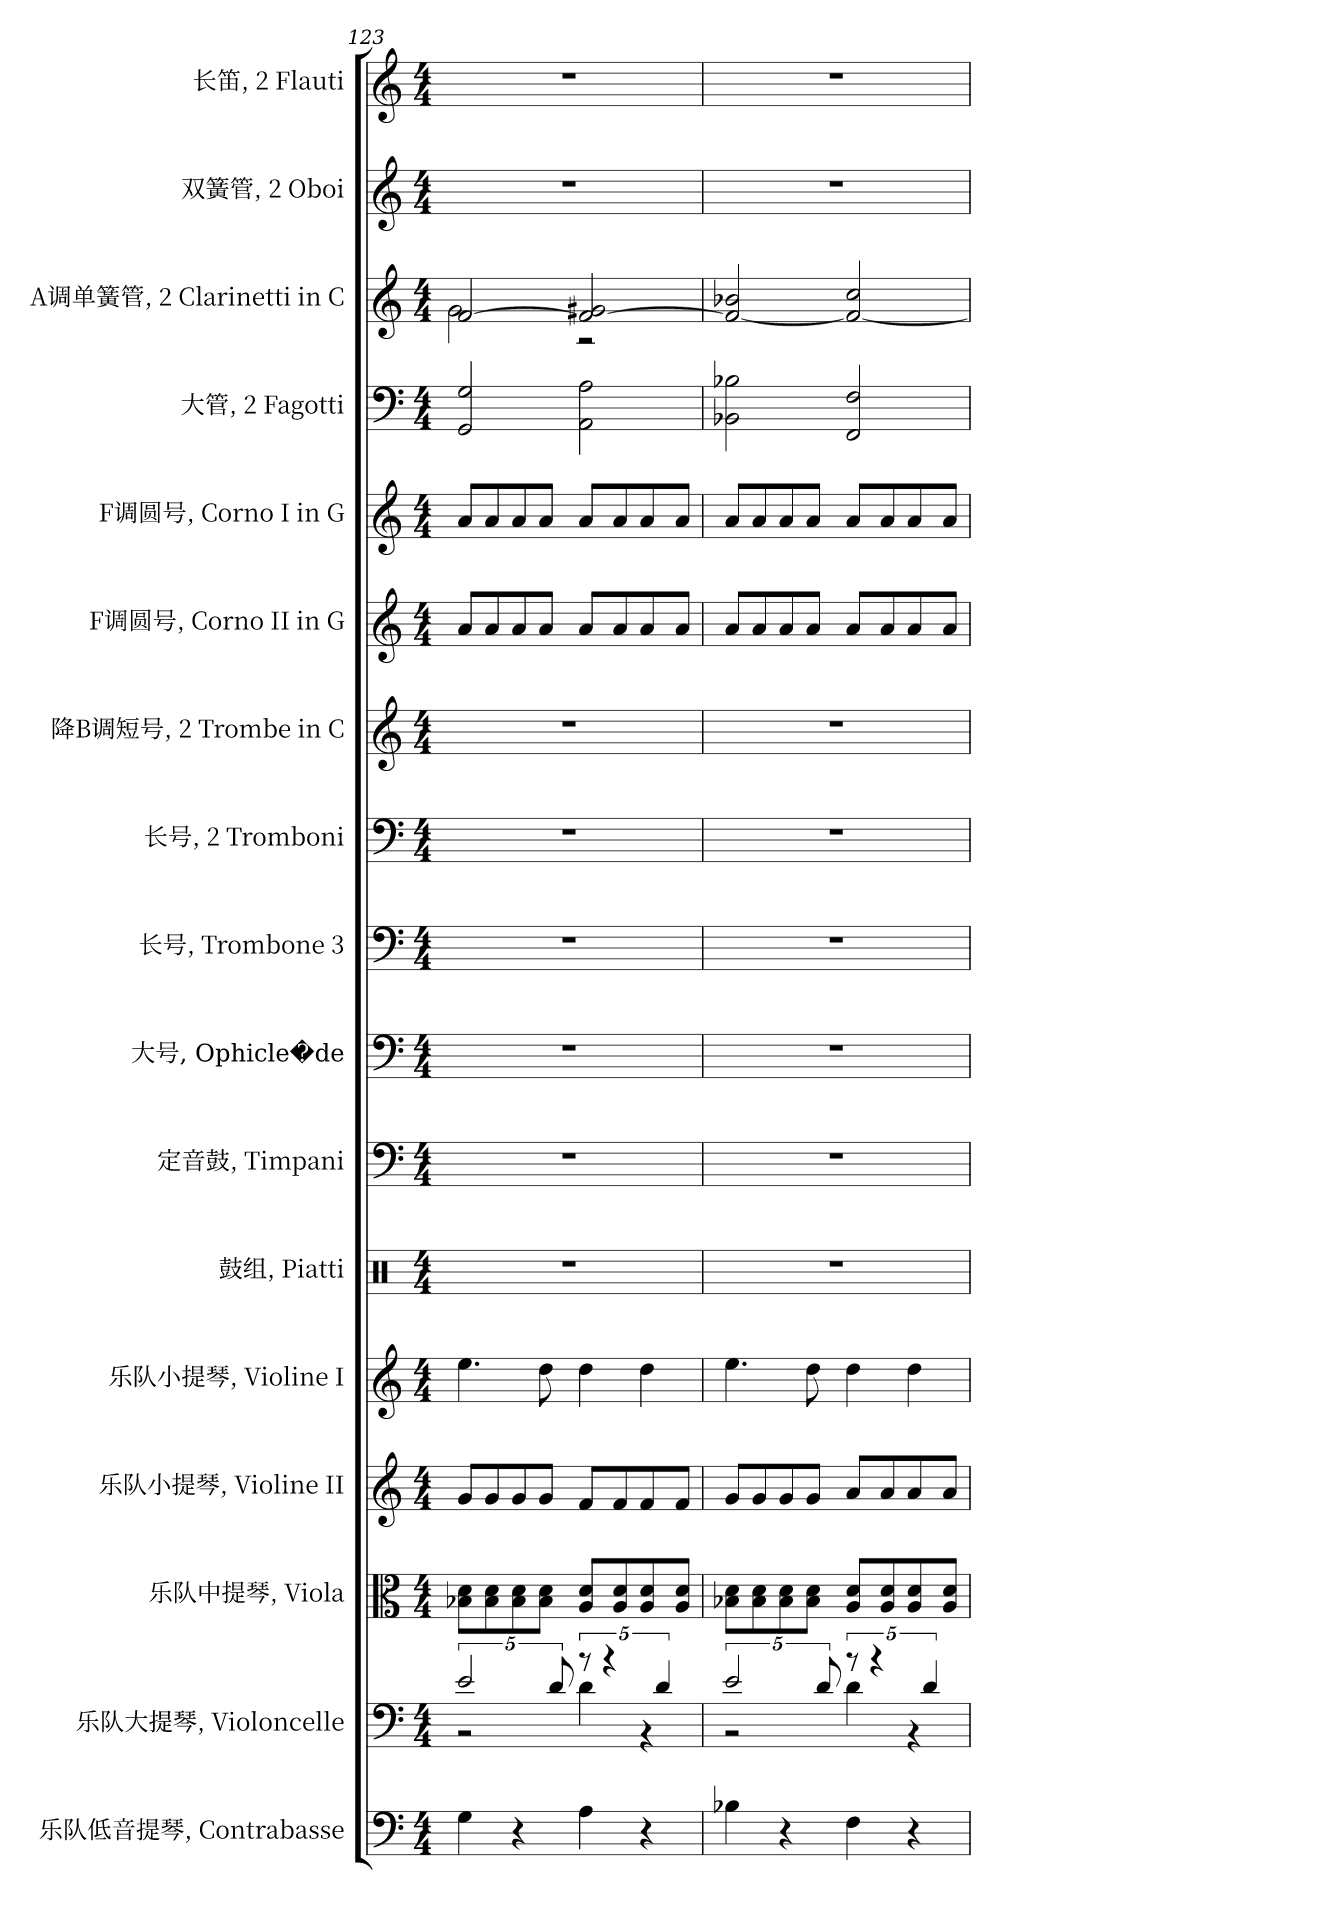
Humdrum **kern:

**kern	**kern	**kern	**kern	**kern	**kern	**kern	**kern	**kern	**kern	**kern	**kern	**kern	**kern	**kern	**kern	**kern
*part17	*part16	*part15	*part14	*part13	*part12	*part11	*part10	*part9	*part8	*part7	*part6	*part5	*part4	*part3	*part2	*part1
*staff17	*staff16	*staff15	*staff14	*staff13	*staff12	*staff11	*staff10	*staff9	*staff8	*staff7	*staff6	*staff5	*staff4	*staff3	*staff2	*staff1
*I"乐队低音提琴, Contrabasse	*I"乐队大提琴, Violoncelle	*I"乐队中提琴, Viola	*I"乐队小提琴, Violine II	*I"乐队小提琴, Violine I	*I"鼓组, Piatti	*I"定音鼓, Timpani	*I"大号, Ophicle�de	*I"长号, Trombone 3	*I"长号, 2 Tromboni	*I"降B调短号, 2 Trombe in C	*I"F调圆号, Corno II in G	*I"F调圆号, Corno I in G	*I"大管, 2 Fagotti	*I"A调单簧管, 2 Clarinetti in C	*I"双簧管, 2 Oboi	*I"长笛, 2 Flauti
*I'Cbs.	*	*	*	*	*	*I'Timp.	*	*I'Tbn.	*I'Tbn.	*	*	*	*	*I'A Cl.	*I'Ob.	*I'Fl.
!!LO:PB:g=z
*clefF4	*clefF4	*clefC3	*clefG2	*clefG2	*clefX	*clefF4	*clefF4	*clefF4	*clefF4	*clefG2	*clefG2	*clefG2	*clefF4	*clefG2	*clefG2	*clefG2
*ITrd7c12	*	*	*	*	*	*	*	*	*	*ITrd1c2	*ITrd4c7	*ITrd4c7	*	*ITrd2c3	*	*
*k[]	*k[]	*k[]	*k[]	*k[]	*k[]	*k[]	*k[]	*k[]	*k[]	*k[b-e-]	*k[b-]	*k[b-]	*k[]	*k[f#c#g#]	*k[]	*k[]
*M4/4	*M4/4	*M4/4	*M4/4	*M4/4	*M4/4	*M4/4	*M4/4	*M4/4	*M4/4	*M4/4	*M4/4	*M4/4	*M4/4	*M4/4	*M4/4	*M4/4
*MM156	*MM156	*MM156	*MM156	*MM156	*MM156	*MM156	*MM156	*MM156	*MM156	*MM156	*MM156	*MM156	*MM156	*MM156	*MM156	*MM156
=123	=123	=123	=123	=123	=123	=123	=123	=123	=123	=123	=123	=123	=123	=123	=123	=123
*	*^	*	*	*	*	*	*	*	*	*	*	*	*	*^	*	*
4GG\	5%2e/	2r	8B-X\ 8d\L	8g/L	4.ee\	1r	1r	1r	1r	1r	1r	8d/L	8d/L	2GG/ 2G/	[2d/	2e\	1r	1r
.	.	.	8B-\ 8d\	8g/	.	.	.	.	.	.	.	8d/	8d/	.	.	.	.	.
4r	.	.	8B-\ 8d\	8g/	.	.	.	.	.	.	.	8d/	8d/	.	.	.	.	.
.	.	.	8B-\ 8d\J	8g/J	8dd\	.	.	.	.	.	.	8d/J	8d/J	.	.	.	.	.
.	10d/	.	.	.	.	.	.	.	.	.	.	.	.	.	.	.	.	.
4AA\	10r	4d\	8A/ 8d/L	8f/L	4dd\	.	.	.	.	.	.	8d/L	8d/L	2AA\ 2A\	2d/_ 2e#X/	2r	.	.
.	5r	.	.	.	.	.	.	.	.	.	.	.	.	.	.	.	.	.
.	.	.	8A/ 8d/	8f/	.	.	.	.	.	.	.	8d/	8d/	.	.	.	.	.
4r	.	4r	8A/ 8d/	8f/	4dd\	.	.	.	.	.	.	8d/	8d/	.	.	.	.	.
.	5d/	.	.	.	.	.	.	.	.	.	.	.	.	.	.	.	.	.
.	.	.	8A/ 8d/J	8f/J	.	.	.	.	.	.	.	8d/J	8d/J	.	.	.	.	.
*	*	*	*	*	*	*	*	*	*	*	*	*	*	*	*v	*v	*	*
=124	=124	=124	=124	=124	=124	=124	=124	=124	=124	=124	=124	=124	=124	=124	=124	=124	=124
*	*	*	*	*	*	*	*	*	*	*	*	*	*	*	*	*	*MM156
4BB-X\	5%2e/	2r	8B-X\ 8d\L	8g/L	4.ee\	1r	1r	1r	1r	1r	1r	8d/L	8d/L	2BB-X\ 2B-X\	2d/_ 2gn/	1r	1r
.	.	.	8B-\ 8d\	8g/	.	.	.	.	.	.	.	8d/	8d/	.	.	.	.
4r	.	.	8B-\ 8d\	8g/	.	.	.	.	.	.	.	8d/	8d/	.	.	.	.
.	.	.	8B-\ 8d\J	8g/J	8dd\	.	.	.	.	.	.	8d/J	8d/J	.	.	.	.
.	10d/	.	.	.	.	.	.	.	.	.	.	.	.	.	.	.	.
4FF\	10r	4d\	8A/ 8d/L	8a/L	4dd\	.	.	.	.	.	.	8d/L	8d/L	2FF/ 2F/	2d/_ 2a/	.	.
.	5r	.	.	.	.	.	.	.	.	.	.	.	.	.	.	.	.
.	.	.	8A/ 8d/	8a/	.	.	.	.	.	.	.	8d/	8d/	.	.	.	.
4r	.	4r	8A/ 8d/	8a/	4dd\	.	.	.	.	.	.	8d/	8d/	.	.	.	.
.	5d/	.	.	.	.	.	.	.	.	.	.	.	.	.	.	.	.
.	.	.	8A/ 8d/J	8a/J	.	.	.	.	.	.	.	8d/J	8d/J	.	.	.	.
*	*v	*v	*	*	*	*	*	*	*	*	*	*	*	*	*	*	*
=	=	=	=	=	=	=	=	=	=	=	=	=	=	=	=	=
*-	*-	*-	*-	*-	*-	*-	*-	*-	*-	*-	*-	*-	*-	*-	*-	*-
